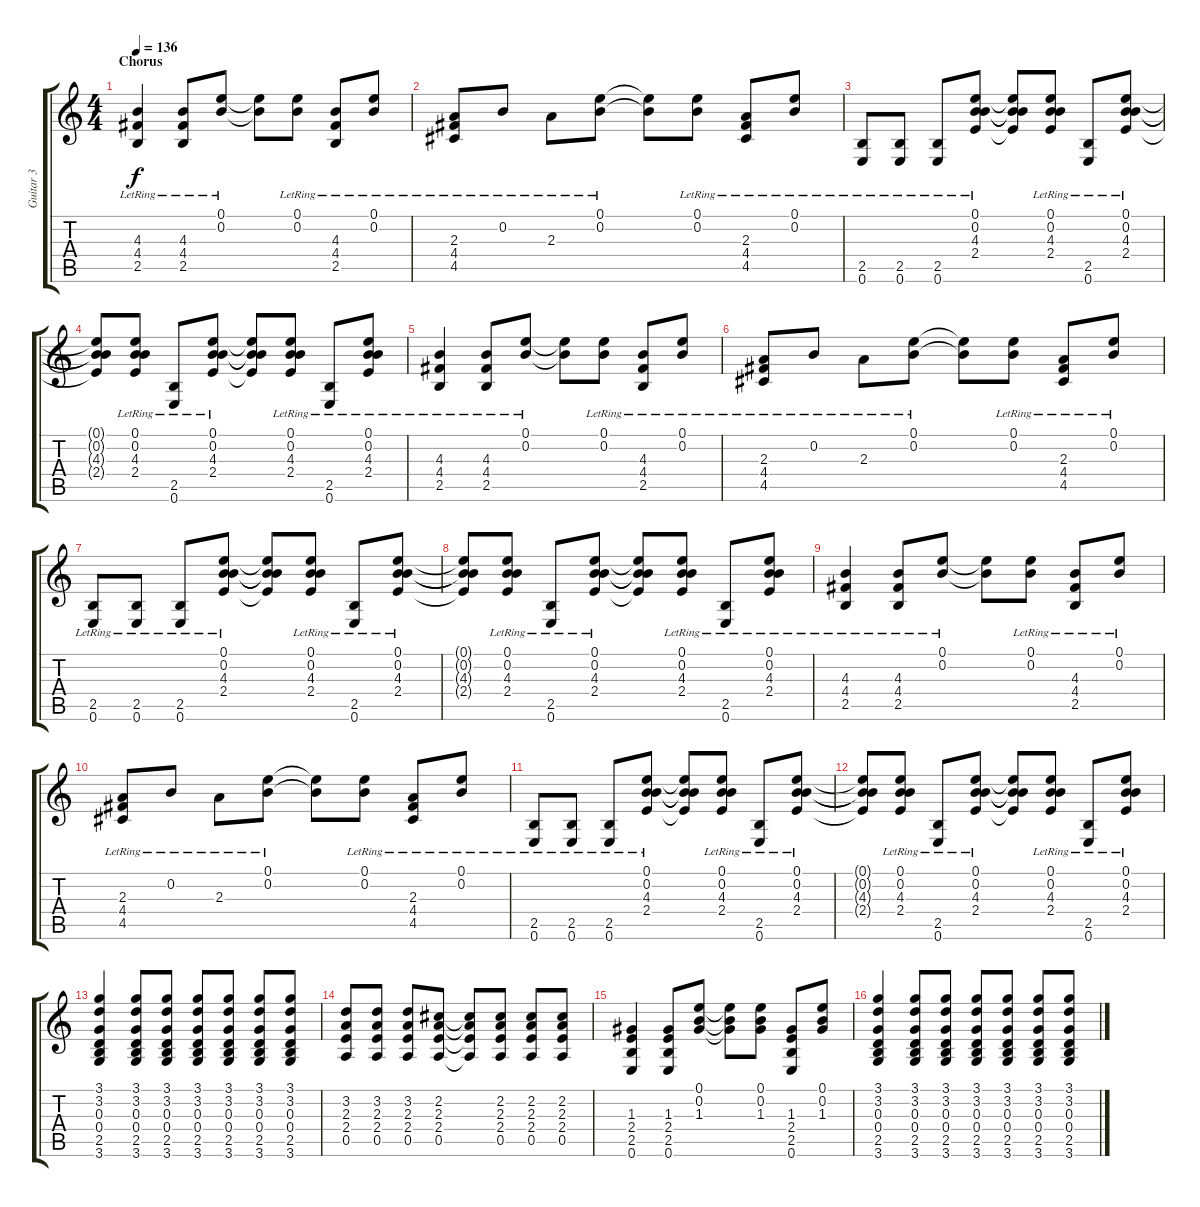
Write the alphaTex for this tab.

\track ("Guitar 3" "Guitar 3") {instrument distortionguitar}
\staff {score tabs}
\tuning (E4 B3 G3 D3 A2 E2) {hide}
\ts (4 4)
\section ("" "Chorus")
\tempo 136
\clef g2
\ks c
(4.3{lr} 4.4{lr} 2.5{lr}).4{dy f} (4.3{lr} 4.4{lr} 2.5{lr}).8 (0.1{lr} 0.2{lr}).8 (0.1{t} 0.2{t}).8 (0.1{lr} 0.2{lr}).8 (4.3{lr} 4.4{lr} 2.5{lr}).8 (0.1{lr} 0.2{lr}).8 |
(2.3{lr} 4.4{lr} 4.5{lr}).8 0.2{lr}.8 2.3{lr}.8 (0.1{lr} 0.2{lr}).8 (0.1{t} 0.2{t}).8 (0.1{lr} 0.2{lr}).8 (2.3{lr} 4.4{lr} 4.5{lr}).8 (0.1{lr} 0.2{lr}).8 |
(2.5{lr} 0.6{lr}).8 (2.5{lr} 0.6{lr}).8 (2.5{lr} 0.6{lr}).8 (0.1{lr} 0.2{lr} 4.3{lr} 2.4{lr}).8 (0.1{t} 0.2{t} 4.3{t} 2.4{t}).8 (0.1{lr} 0.2{lr} 4.3{lr} 2.4{lr}).8 (2.5{lr} 0.6{lr}).8 (0.1{lr} 0.2{lr} 4.3{lr} 2.4{lr}).8 |
(0.1{t} 0.2{t} 4.3{t} 2.4{t}).8 (0.1{lr} 0.2{lr} 4.3{lr} 2.4{lr}).8 (2.5{lr} 0.6{lr}).8 (0.1{lr} 0.2{lr} 4.3{lr} 2.4{lr}).8 (0.1{t} 0.2{t} 4.3{t} 2.4{t}).8 (0.1{lr} 0.2{lr} 4.3{lr} 2.4{lr}).8 (2.5{lr} 0.6{lr}).8 (0.1{lr} 0.2{lr} 4.3{lr} 2.4{lr}).8 |
(4.3{lr} 4.4{lr} 2.5{lr}).4 (4.3{lr} 4.4{lr} 2.5{lr}).8 (0.1{lr} 0.2{lr}).8 (0.1{t} 0.2{t}).8 (0.1{lr} 0.2{lr}).8 (4.3{lr} 4.4{lr} 2.5{lr}).8 (0.1{lr} 0.2{lr}).8 |
(2.3{lr} 4.4{lr} 4.5{lr}).8 0.2{lr}.8 2.3{lr}.8 (0.1{lr} 0.2{lr}).8 (0.1{t} 0.2{t}).8 (0.1{lr} 0.2{lr}).8 (2.3{lr} 4.4{lr} 4.5{lr}).8 (0.1{lr} 0.2{lr}).8 |
(2.5{lr} 0.6{lr}).8 (2.5{lr} 0.6{lr}).8 (2.5{lr} 0.6{lr}).8 (0.1{lr} 0.2{lr} 4.3{lr} 2.4{lr}).8 (0.1{t} 0.2{t} 4.3{t} 2.4{t}).8 (0.1{lr} 0.2{lr} 4.3{lr} 2.4{lr}).8 (2.5{lr} 0.6{lr}).8 (0.1{lr} 0.2{lr} 4.3{lr} 2.4{lr}).8 |
(0.1{t} 0.2{t} 4.3{t} 2.4{t}).8 (0.1{lr} 0.2{lr} 4.3{lr} 2.4{lr}).8 (2.5{lr} 0.6{lr}).8 (0.1{lr} 0.2{lr} 4.3{lr} 2.4{lr}).8 (0.1{t} 0.2{t} 4.3{t} 2.4{t}).8 (0.1{lr} 0.2{lr} 4.3{lr} 2.4{lr}).8 (2.5{lr} 0.6{lr}).8 (0.1{lr} 0.2{lr} 4.3{lr} 2.4{lr}).8 |
(4.3{lr} 4.4{lr} 2.5{lr}).4 (4.3{lr} 4.4{lr} 2.5{lr}).8 (0.1{lr} 0.2{lr}).8 (0.1{t} 0.2{t}).8 (0.1{lr} 0.2{lr}).8 (4.3{lr} 4.4{lr} 2.5{lr}).8 (0.1{lr} 0.2{lr}).8 |
(2.3{lr} 4.4{lr} 4.5{lr}).8 0.2{lr}.8 2.3{lr}.8 (0.1{lr} 0.2{lr}).8 (0.1{t} 0.2{t}).8 (0.1{lr} 0.2{lr}).8 (2.3{lr} 4.4{lr} 4.5{lr}).8 (0.1{lr} 0.2{lr}).8 |
(2.5{lr} 0.6{lr}).8 (2.5{lr} 0.6{lr}).8 (2.5{lr} 0.6{lr}).8 (0.1{lr} 0.2{lr} 4.3{lr} 2.4{lr}).8 (0.1{t} 0.2{t} 4.3{t} 2.4{t}).8 (0.1{lr} 0.2{lr} 4.3{lr} 2.4{lr}).8 (2.5{lr} 0.6{lr}).8 (0.1{lr} 0.2{lr} 4.3{lr} 2.4{lr}).8 |
(0.1{t} 0.2{t} 4.3{t} 2.4{t}).8 (0.1{lr} 0.2{lr} 4.3{lr} 2.4{lr}).8 (2.5{lr} 0.6{lr}).8 (0.1{lr} 0.2{lr} 4.3{lr} 2.4{lr}).8 (0.1{t} 0.2{t} 4.3{t} 2.4{t}).8 (0.1{lr} 0.2{lr} 4.3{lr} 2.4{lr}).8 (2.5{lr} 0.6{lr}).8 (0.1{lr} 0.2{lr} 4.3{lr} 2.4{lr}).8 |
(3.1 3.2 0.3 0.4 2.5 3.6).4 (3.1 3.2 0.3 0.4 2.5 3.6).8 (3.1 3.2 0.3 0.4 2.5 3.6).8 (3.1 3.2 0.3 0.4 2.5 3.6).8 (3.1 3.2 0.3 0.4 2.5 3.6).8 (3.1 3.2 0.3 0.4 2.5 3.6).8 (3.1 3.2 0.3 0.4 2.5 3.6).8 |
(3.2 2.3 2.4 0.5).8 (3.2 2.3 2.4 0.5).8 (3.2 2.3 2.4 0.5).8 (2.2 2.3 2.4 0.5).8 (2.2{t} 2.3{t} 2.4{t} 0.5{t}).8 (2.2 2.3 2.4 0.5).8 (2.2 2.3 2.4 0.5).8 (2.2 2.3 2.4 0.5).8 |
(1.3 2.4 2.5 0.6).4 (1.3 2.4 2.5 0.6).8 (0.1 0.2 1.3).8 (0.1{t} 0.2{t} 1.3{t}).8 (0.1 0.2 1.3).8 (1.3 2.4 2.5 0.6).8 (0.1 0.2 1.3).8 |
(3.1 3.2 0.3 0.4 2.5 3.6).4 (3.1 3.2 0.3 0.4 2.5 3.6).8 (3.1 3.2 0.3 0.4 2.5 3.6).8 (3.1 3.2 0.3 0.4 2.5 3.6).8 (3.1 3.2 0.3 0.4 2.5 3.6).8 (3.1 3.2 0.3 0.4 2.5 3.6).8 (3.1 3.2 0.3 0.4 2.5 3.6).8
